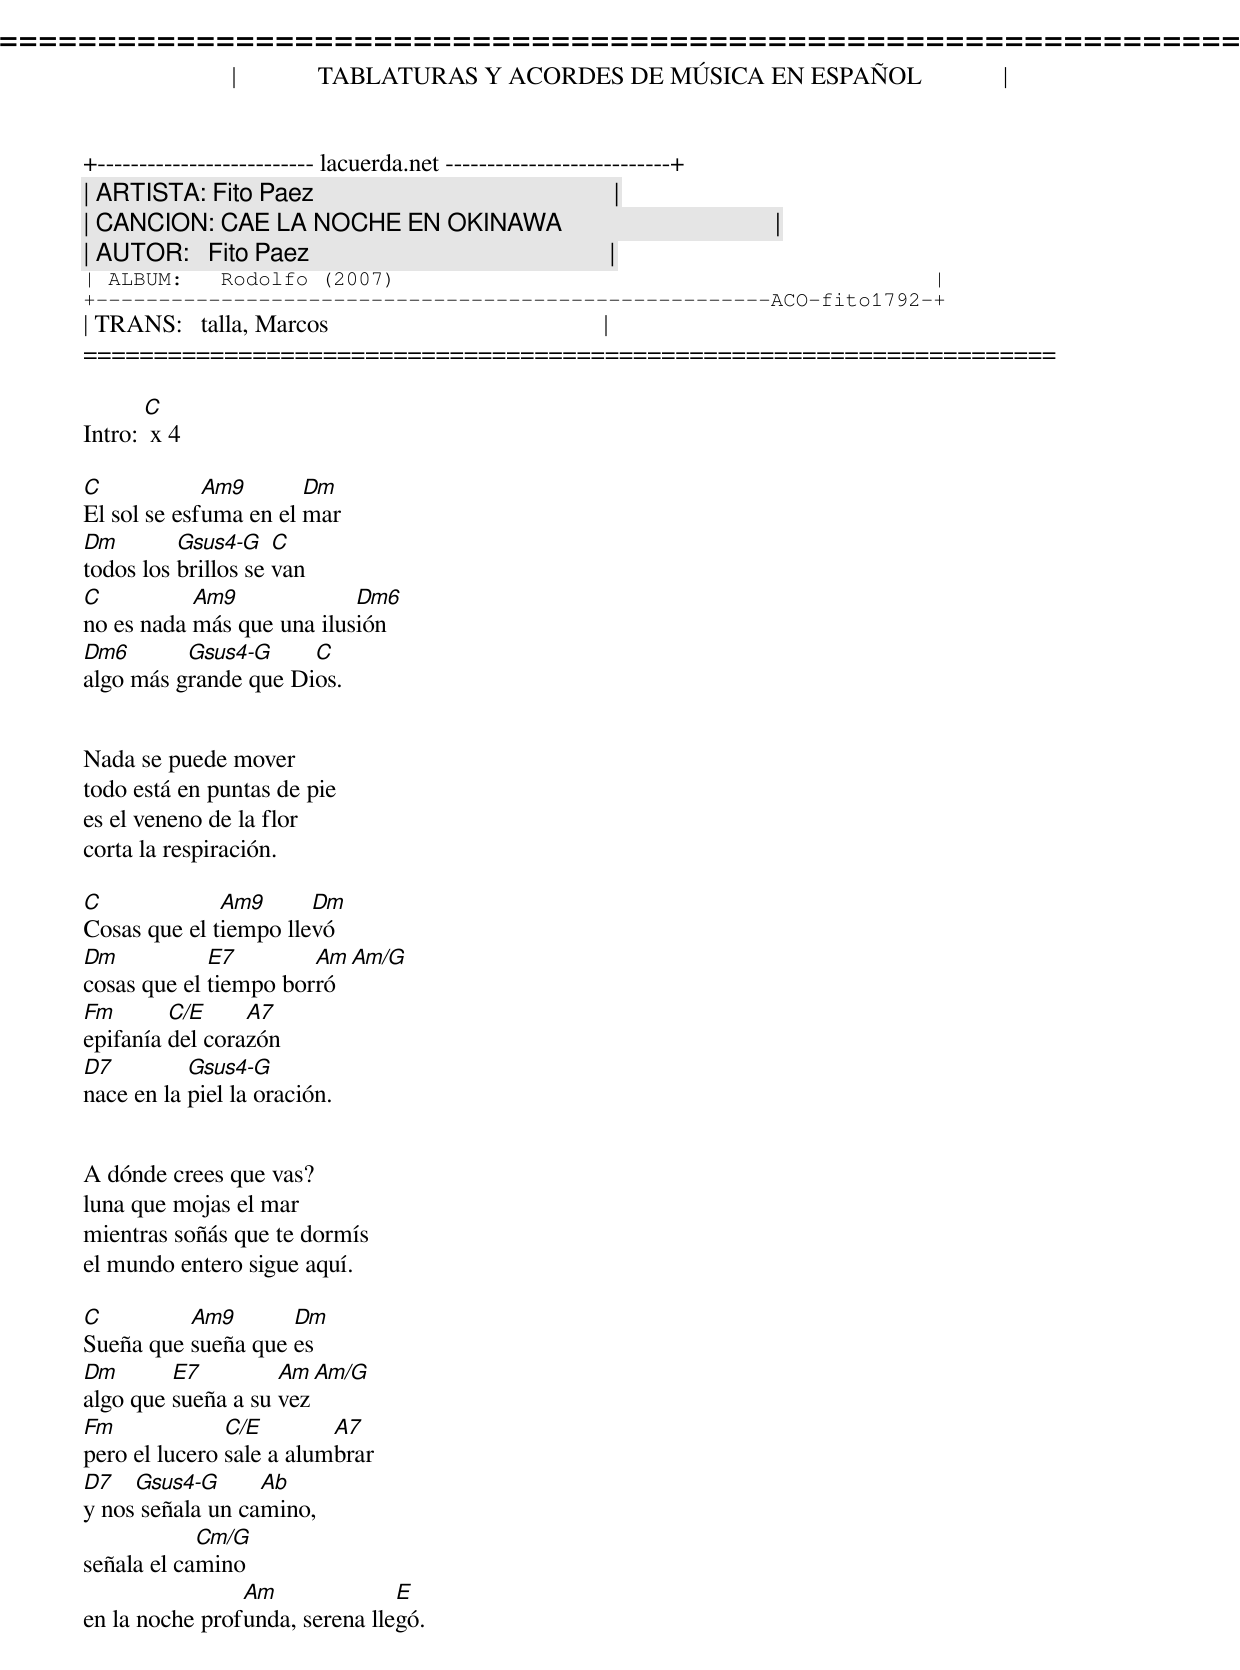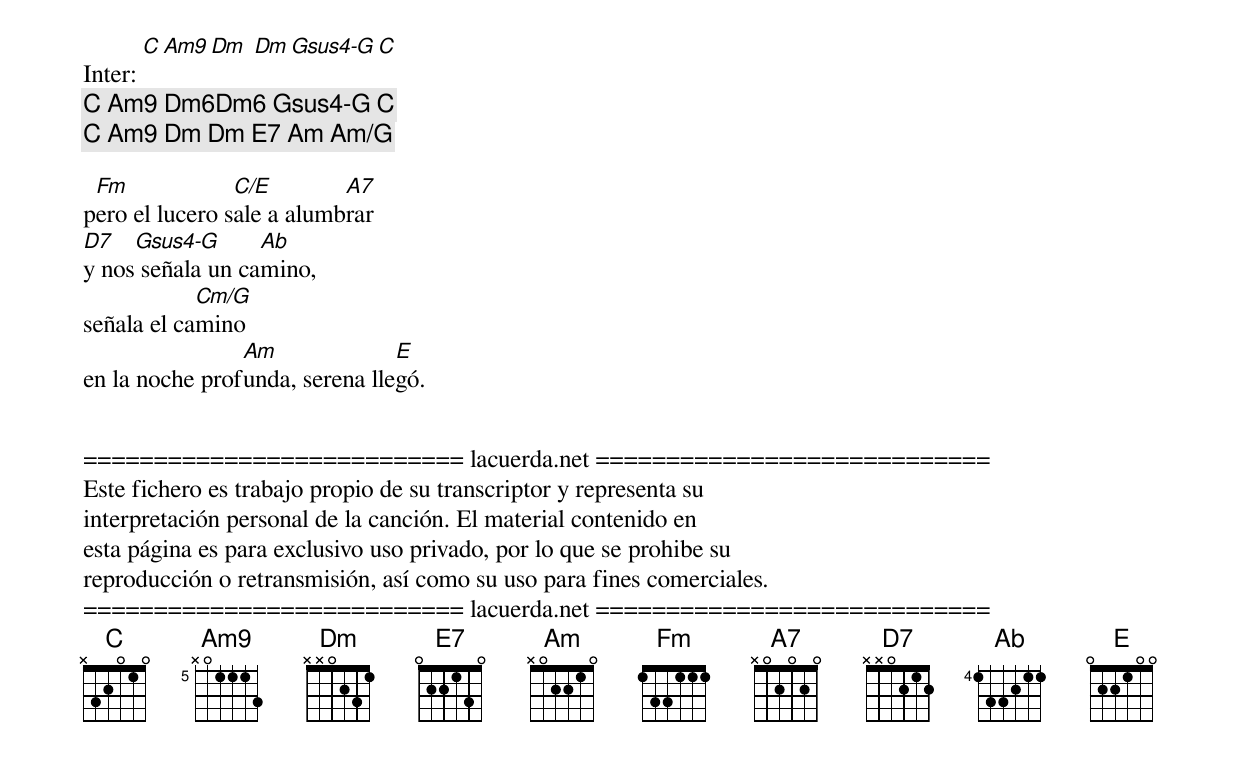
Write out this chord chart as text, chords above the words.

=====================================================================
|             TABLATURAS Y ACORDES DE MÚSICA EN ESPAÑOL             |
+-------------------------- lacuerda.net ---------------------------+
| ARTISTA: Fito Paez                                                |
| CANCION: CAE LA NOCHE EN OKINAWA                                  |
| AUTOR:   Fito Paez                                                |
| ALBUM:   Rodolfo (2007)                                           |
+------------------------------------------------------ACO-fito1792-+
| TRANS:   talla, Marcos                                            |
=====================================================================

Intro: [C] x 4

C            Am9       Dm
El sol se esfuma en el mar
Dm        Gsus4-G    C
todos los brillos se van
C          Am9             Dm6
no es nada más que una ilusión
Dm6       Gsus4-G     C
algo más grande que Dios.


Nada se puede mover
todo está en puntas de pie
es el veneno de la flor
corta la respiración.

C             Am9      Dm
Cosas que el tiempo llevó
Dm           E7        Am Am/G
cosas que el tiempo borró
Fm       C/E     A7
epifanía del corazón
D7         Gsus4-G
nace en la piel la oración.


A dónde crees que vas?
luna que mojas el mar
mientras soñás que te dormís
el mundo entero sigue aquí.

C         Am9       Dm
Sueña que sueña que es
Dm       E7         Am Am/G
algo que sueña a su vez
Fm             C/E        A7
pero el lucero sale a alumbrar
D7   Gsus4-G      Ab
y nos señala un camino,
            Cm/G
señala el camino
                Am              E
en la noche profunda, serena llegó.


Inter: [C Am9 Dm] [Dm Gsus4-G C]
       [C Am9 Dm6][Dm6 Gsus4-G C]
       [C Am9 Dm] [Dm E7 Am Am/G]

 Fm             C/E        A7
pero el lucero sale a alumbrar
D7   Gsus4-G      Ab
y nos señala un camino,
            Cm/G
señala el camino
                Am              E
en la noche profunda, serena llegó.


=========================== lacuerda.net ============================
Este fichero es trabajo propio de su transcriptor y representa su
interpretación personal de la canción. El material contenido en
esta página es para exclusivo uso privado, por lo que se prohibe su
reproducción o retransmisión, así como su uso para fines comerciales.
=========================== lacuerda.net ============================
